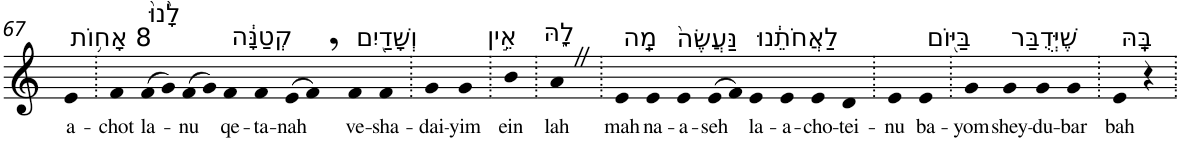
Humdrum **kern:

**kern	**text
*part1	*part1
*staff1	*staff1
*I"Piano	*
*I'Pno	*
!!LO:PB:g=z
*clefG2	*
*k[]	*
=67	=67
!LO:TX:a:t=8 אָח֥וֹת	!
!	!LO:LY:b
4e	a-
=68.	=68.
!	!LO:LY:b
4f	-chot
!LO:TX:a:t=לָ֙נוּ֙	!
!	!LO:LY:b
(>8f	la-
8g)	.
!	!LO:LY:b
(>8f	-nu
8g)	.
!LO:TX:a:t=קְטַנָּ֔ה	!
!	!LO:LY:b
4f	qe-
!	!LO:LY:b
4f	-ta-
!	!LO:LY:b
(>8e	-nah
8f,)	.
!LO:TX:a:t=וְשָׁדַ֖יִם	!
!	!LO:LY:b
4f	ve-
!	!LO:LY:b
4f	-sha-
=69.	=69.
!	!LO:LY:b
4g	-dai-
!	!LO:LY:b
4g	-yim
=70.	=70.
!LO:TX:a:t=אֵ֣ין	!
!	!LO:LY:b
4b	ein
=71.	=71.
!LO:TX:a:t=לָ֑הּ	!
!	!LO:LY:b
4aZ	lah
=72.	=72.
!LO:TX:a:t=מַֽה	!
!	!LO:LY:b
4e	mah
!LO:TX:a:t=נַּעֲשֶׂה֙	!
!	!LO:LY:b
4e	na-
!	!LO:LY:b
4e	-a-
!	!LO:LY:b
(>8e	-seh
8f)	.
!LO:TX:a:t=לַאֲחֹתֵ֔נוּ	!
!	!LO:LY:b
4e	la-
!	!LO:LY:b
4e	-a-
!	!LO:LY:b
4e	-cho-
!	!LO:LY:b
4d	-tei-
=73.	=73.
!	!LO:LY:b
4e	-nu
!LO:TX:a:t=בַּיּ֖וֹם	!
!	!LO:LY:b
4e	ba-
=74.	=74.
!	!LO:LY:b
4g	-yom
!LO:TX:a:t=שֶׁיְּדֻבַּר	!
!	!LO:LY:b
4g	shey-
!	!LO:LY:b
4g	-du-
!	!LO:LY:b
4g	-bar
=75.	=75.
!LO:TX:a:t=בָּֽהּ	!
!	!LO:LY:b
4e	bah
4r	.
=.	=.
*-	*-
